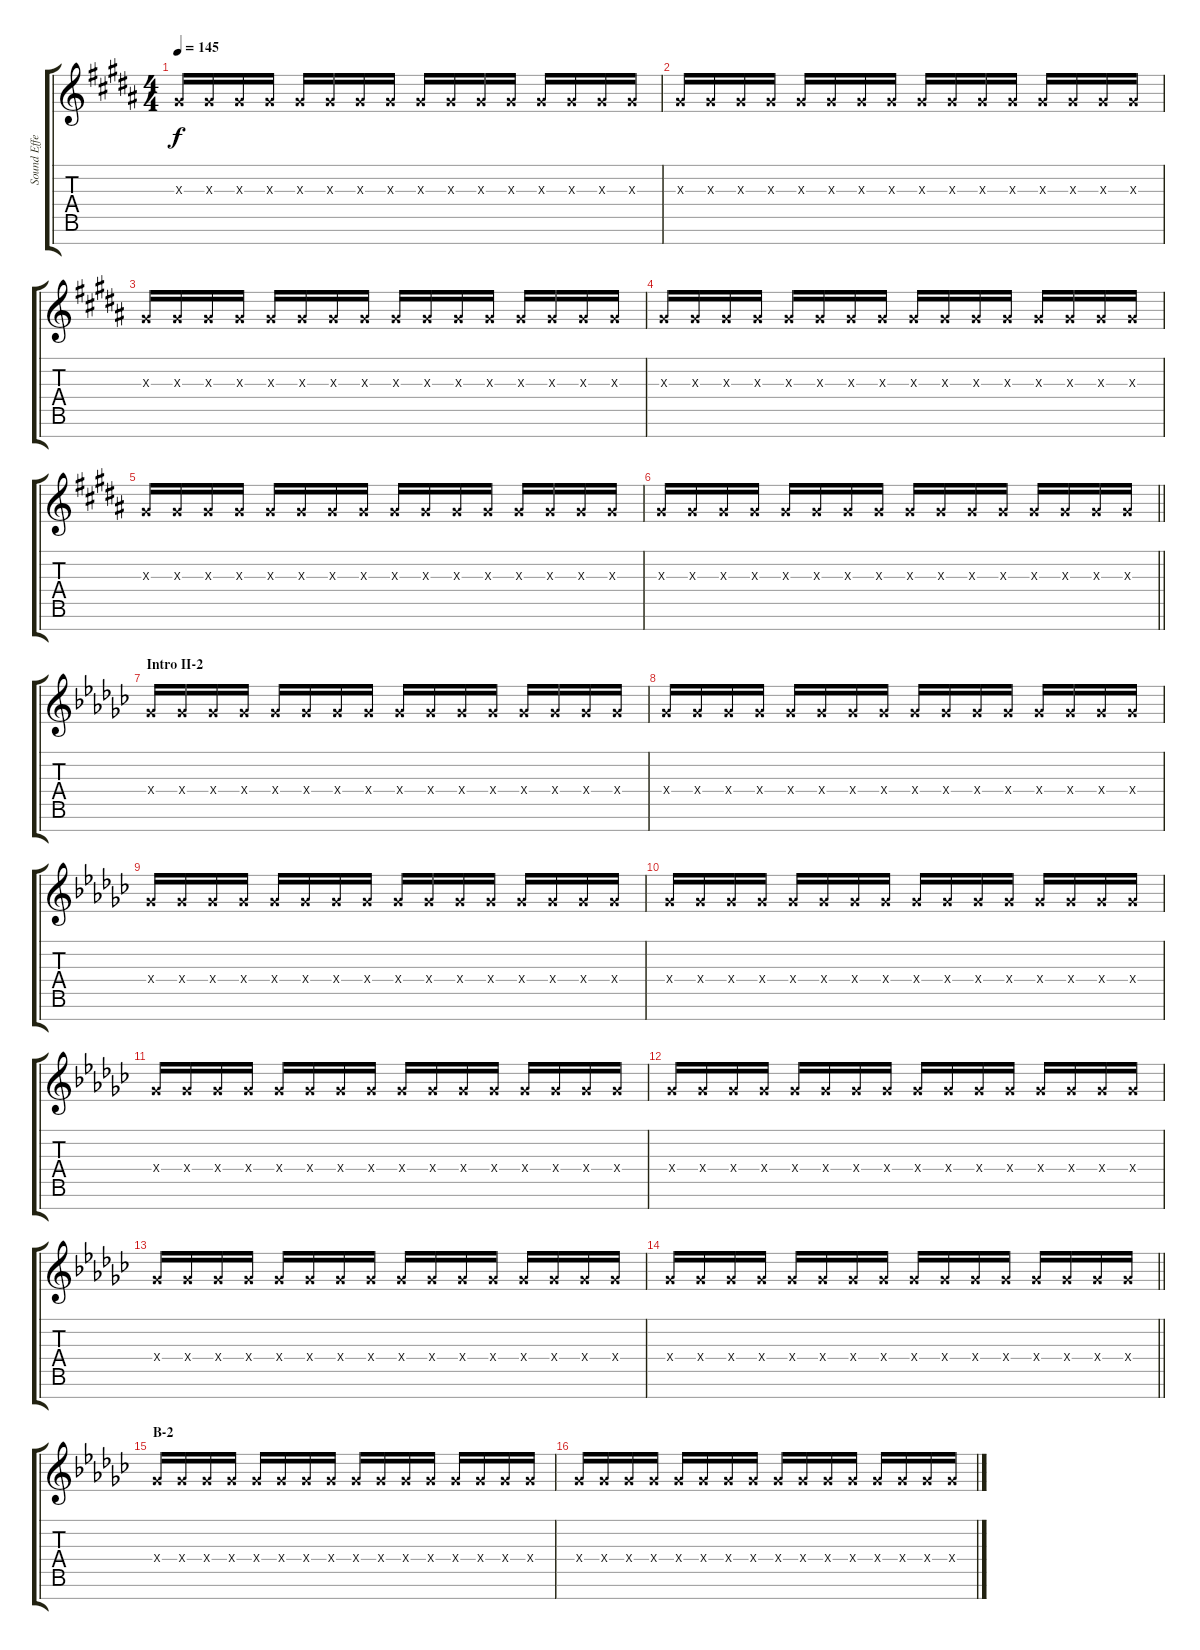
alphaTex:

\track ("Sound Effect I" "Sound Effe") {instrument pad3polysynth}
\staff {score tabs}
\tuning (E5 B4 G4 D4 A3 E3 B2) {hide}
\ts (4 4)
\tempo 145
\clef g2
\ks b
1.3{x}.16{dy f} 1.3{x}.16 1.3{x}.16 1.3{x}.16 1.3{x}.16 1.3{x}.16 1.3{x}.16 1.3{x}.16 1.3{x}.16 1.3{x}.16 1.3{x}.16 1.3{x}.16 1.3{x}.16 1.3{x}.16 1.3{x}.16 1.3{x}.16 |
1.3{x}.16 1.3{x}.16 1.3{x}.16 1.3{x}.16 1.3{x}.16 1.3{x}.16 1.3{x}.16 1.3{x}.16 1.3{x}.16 1.3{x}.16 1.3{x}.16 1.3{x}.16 1.3{x}.16 1.3{x}.16 1.3{x}.16 1.3{x}.16 |
1.3{x}.16 1.3{x}.16 1.3{x}.16 1.3{x}.16 1.3{x}.16 1.3{x}.16 1.3{x}.16 1.3{x}.16 1.3{x}.16 1.3{x}.16 1.3{x}.16 1.3{x}.16 1.3{x}.16 1.3{x}.16 1.3{x}.16 1.3{x}.16 |
1.3{x}.16 1.3{x}.16 1.3{x}.16 1.3{x}.16 1.3{x}.16 1.3{x}.16 1.3{x}.16 1.3{x}.16 1.3{x}.16 1.3{x}.16 1.3{x}.16 1.3{x}.16 1.3{x}.16 1.3{x}.16 1.3{x}.16 1.3{x}.16 |
1.3{x}.16 1.3{x}.16 1.3{x}.16 1.3{x}.16 1.3{x}.16 1.3{x}.16 1.3{x}.16 1.3{x}.16 1.3{x}.16 1.3{x}.16 1.3{x}.16 1.3{x}.16 1.3{x}.16 1.3{x}.16 1.3{x}.16 1.3{x}.16 |
\barLineRight lightlight
1.3{x}.16 1.3{x}.16 1.3{x}.16 1.3{x}.16 1.3{x}.16 1.3{x}.16 1.3{x}.16 1.3{x}.16 1.3{x}.16 1.3{x}.16 1.3{x}.16 1.3{x}.16 1.3{x}.16 1.3{x}.16 1.3{x}.16 1.3{x}.16 |
\section ("" "Intro II-2")
\ks gb
4.4{x}.16 4.4{x}.16 4.4{x}.16 4.4{x}.16 4.4{x}.16 4.4{x}.16 4.4{x}.16 4.4{x}.16 4.4{x}.16 4.4{x}.16 4.4{x}.16 4.4{x}.16 4.4{x}.16 4.4{x}.16 4.4{x}.16 4.4{x}.16 |
4.4{x}.16 4.4{x}.16 4.4{x}.16 4.4{x}.16 4.4{x}.16 4.4{x}.16 4.4{x}.16 4.4{x}.16 4.4{x}.16 4.4{x}.16 4.4{x}.16 4.4{x}.16 4.4{x}.16 4.4{x}.16 4.4{x}.16 4.4{x}.16 |
4.4{x}.16 4.4{x}.16 4.4{x}.16 4.4{x}.16 4.4{x}.16 4.4{x}.16 4.4{x}.16 4.4{x}.16 4.4{x}.16 4.4{x}.16 4.4{x}.16 4.4{x}.16 4.4{x}.16 4.4{x}.16 4.4{x}.16 4.4{x}.16 |
4.4{x}.16 4.4{x}.16 4.4{x}.16 4.4{x}.16 4.4{x}.16 4.4{x}.16 4.4{x}.16 4.4{x}.16 4.4{x}.16 4.4{x}.16 4.4{x}.16 4.4{x}.16 4.4{x}.16 4.4{x}.16 4.4{x}.16 4.4{x}.16 |
4.4{x}.16 4.4{x}.16 4.4{x}.16 4.4{x}.16 4.4{x}.16 4.4{x}.16 4.4{x}.16 4.4{x}.16 4.4{x}.16 4.4{x}.16 4.4{x}.16 4.4{x}.16 4.4{x}.16 4.4{x}.16 4.4{x}.16 4.4{x}.16 |
4.4{x}.16 4.4{x}.16 4.4{x}.16 4.4{x}.16 4.4{x}.16 4.4{x}.16 4.4{x}.16 4.4{x}.16 4.4{x}.16 4.4{x}.16 4.4{x}.16 4.4{x}.16 4.4{x}.16 4.4{x}.16 4.4{x}.16 4.4{x}.16 |
4.4{x}.16 4.4{x}.16 4.4{x}.16 4.4{x}.16 4.4{x}.16 4.4{x}.16 4.4{x}.16 4.4{x}.16 4.4{x}.16 4.4{x}.16 4.4{x}.16 4.4{x}.16 4.4{x}.16 4.4{x}.16 4.4{x}.16 4.4{x}.16 |
\barLineRight lightlight
4.4{x}.16 4.4{x}.16 4.4{x}.16 4.4{x}.16 4.4{x}.16 4.4{x}.16 4.4{x}.16 4.4{x}.16 4.4{x}.16 4.4{x}.16 4.4{x}.16 4.4{x}.16 4.4{x}.16 4.4{x}.16 4.4{x}.16 4.4{x}.16 |
\section ("" "B-2")
4.4{x}.16 4.4{x}.16 4.4{x}.16 4.4{x}.16 4.4{x}.16 4.4{x}.16 4.4{x}.16 4.4{x}.16 4.4{x}.16 4.4{x}.16 4.4{x}.16 4.4{x}.16 4.4{x}.16 4.4{x}.16 4.4{x}.16 4.4{x}.16 |
4.4{x}.16 4.4{x}.16 4.4{x}.16 4.4{x}.16 4.4{x}.16 4.4{x}.16 4.4{x}.16 4.4{x}.16 4.4{x}.16 4.4{x}.16 4.4{x}.16 4.4{x}.16 4.4{x}.16 4.4{x}.16 4.4{x}.16 4.4{x}.16
